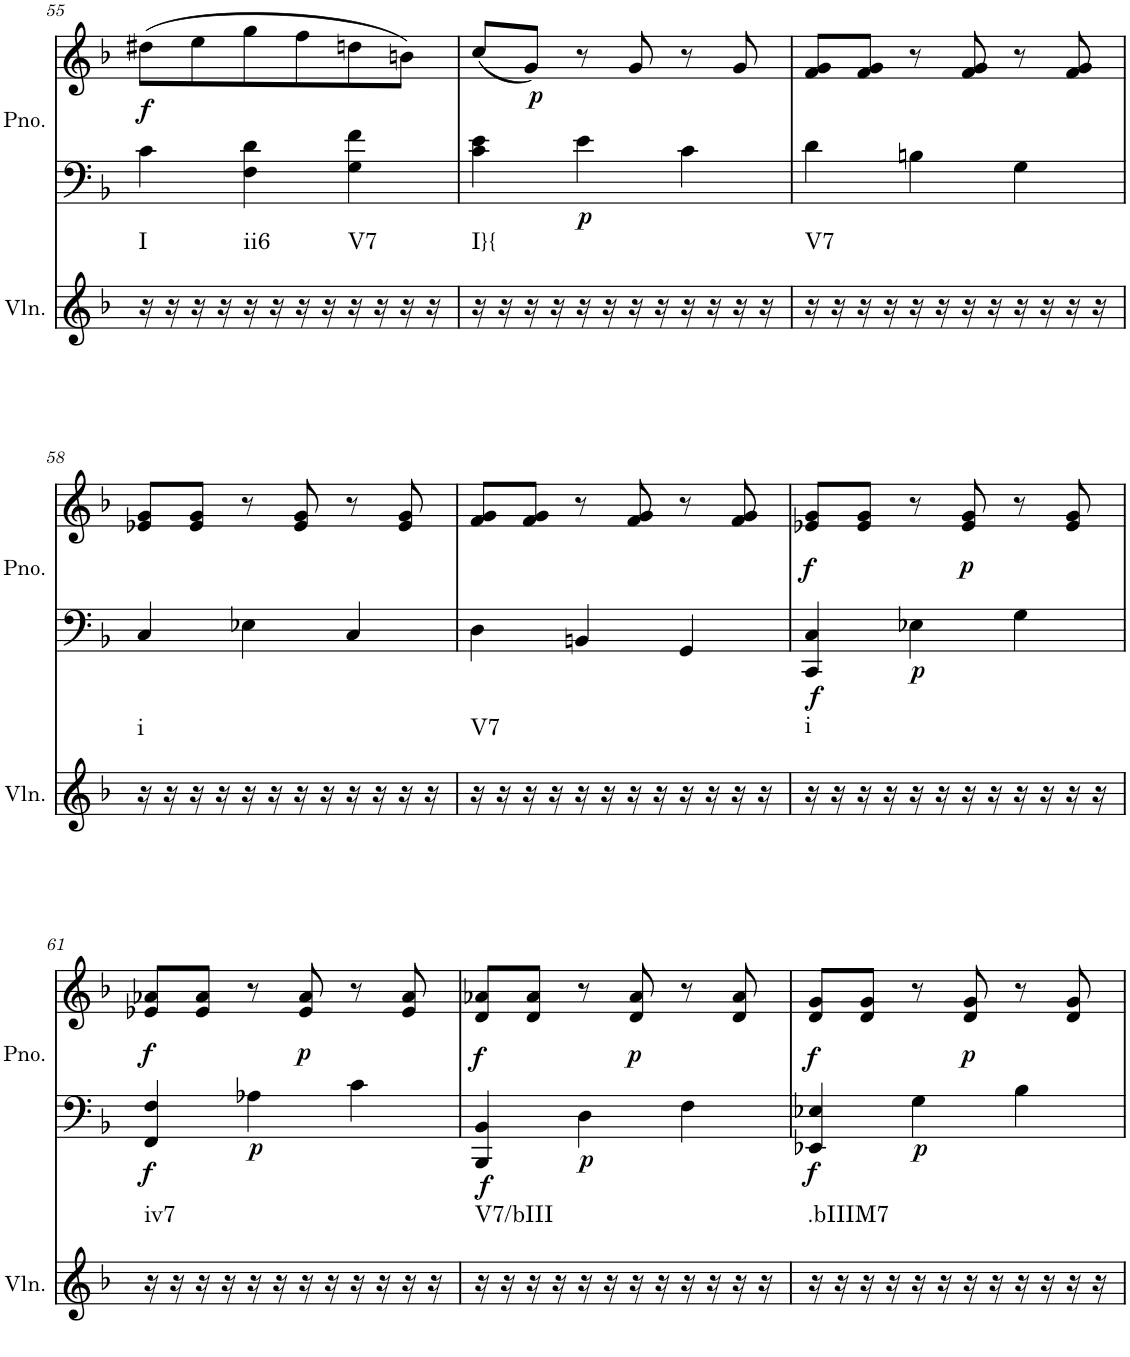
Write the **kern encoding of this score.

**kern	**harte	**kern	**kern	**dynam
*part2	*part2	*part1	*part1	*part1
*staff3	*	*staff2	*staff1	*staff1/2
*I"Violin	*	*I"Piano, Piano right	*	*
*I'Vln.	*	*I'Pno.	*	*
!!LO:PB:g=z
*clefG2	*	*clefF4	*clefG2	*
*k[b-]	*	*k[b-]	*k[b-]	*
*M3/4	*	*M3/4	*M3/4	*
=55	=55	=55	=55	=55
!	!LO:H:kt=I	!	!	!LO:DY:b
16r	N	4c\	(8dd#X\L	f
16r	.	.	.	.
16r	.	.	8ee\	.
16r	.	.	.	.
!	!LO:H:kt=ii6	!	!	!
16r	N	4F\ 4d\	8gg\	.
16r	.	.	.	.
16r	.	.	8ff\	.
16r	.	.	.	.
!	!LO:H:kt=V7	!	!	!
16r	N	4G\ 4f\	8ddn\	.
16r	.	.	.	.
16r	.	.	8bn\J)	.
16r	.	.	.	.
=56	=56	=56	=56	=56
!	!LO:H:kt=I}{	!	!	!
16r	N	4c\ 4e\	(8cc/L	.
16r	.	.	.	.
!	!	!	!	!LO:DY:b
16r	.	.	8g/J)	p
16r	.	.	.	.
!	!	!	!	!LO:DY:b=2
16r	.	4e\	8r	p
16r	.	.	.	.
16r	.	.	8g/	.
16r	.	.	.	.
16r	.	4c\	8r	.
16r	.	.	.	.
16r	.	.	8g/	.
16r	.	.	.	.
=57	=57	=57	=57	=57
!	!LO:H:kt=V7	!	!	!
16r	N	4d\	8f/ 8g/L	.
16r	.	.	.	.
16r	.	.	8f/ 8g/J	.
16r	.	.	.	.
16r	.	4Bn\	8r	.
16r	.	.	.	.
16r	.	.	8f/ 8g/	.
16r	.	.	.	.
16r	.	4G\	8r	.
16r	.	.	.	.
16r	.	.	8f/ 8g/	.
16r	.	.	.	.
!!LO:LB:g=z
=58	=58	=58	=58	=58
!	!LO:H:kt=i	!	!	!
16r	N	4C/	8e-X/ 8g/L	.
16r	.	.	.	.
16r	.	.	8e-/ 8g/J	.
16r	.	.	.	.
16r	.	4E-X\	8r	.
16r	.	.	.	.
16r	.	.	8e-/ 8g/	.
16r	.	.	.	.
16r	.	4C/	8r	.
16r	.	.	.	.
16r	.	.	8e-/ 8g/	.
16r	.	.	.	.
=59	=59	=59	=59	=59
!	!LO:H:kt=V7	!	!	!
16r	N	4D\	8f/ 8g/L	.
16r	.	.	.	.
16r	.	.	8f/ 8g/J	.
16r	.	.	.	.
16r	.	4BBn/	8r	.
16r	.	.	.	.
16r	.	.	8f/ 8g/	.
16r	.	.	.	.
16r	.	4GG/	8r	.
16r	.	.	.	.
16r	.	.	8f/ 8g/	.
16r	.	.	.	.
=60	=60	=60	=60	=60
!	!	!	!	!LO:DY:b=2
!	!LO:H:kt=i	!	!	!LO:DY:n=1:b
16r	N	4CC/ 4C/	8e-X/ 8g/L	f f
16r	.	.	.	.
16r	.	.	8e-/ 8g/J	.
16r	.	.	.	.
!	!	!	!	!LO:DY:n=2:b=2
16r	.	4E-X\	8r	p
16r	.	.	.	.
!	!	!	!	!LO:DY:n=3:b
16r	.	.	8e-/ 8g/	p
16r	.	.	.	.
16r	.	4G\	8r	.
16r	.	.	.	.
16r	.	.	8e-/ 8g/	.
16r	.	.	.	.
!!LO:LB:g=z
=61	=61	=61	=61	=61
!	!	!	!	!LO:DY:b=2
!	!LO:H:kt=iv7	!	!	!LO:DY:n=1:b
16r	N	4FF/ 4F/	8e-X/ 8a-X/L	f f
16r	.	.	.	.
16r	.	.	8e-/ 8a-/J	.
16r	.	.	.	.
!	!	!	!	!LO:DY:n=2:b=2
16r	.	4A-X\	8r	p
16r	.	.	.	.
!	!	!	!	!LO:DY:n=3:b
16r	.	.	8e-/ 8a-/	p
16r	.	.	.	.
16r	.	4c\	8r	.
16r	.	.	.	.
16r	.	.	8e-/ 8a-/	.
16r	.	.	.	.
=62	=62	=62	=62	=62
!	!	!	!	!LO:DY:b=2
!	!LO:H:kt=V7/bIII	!	!	!LO:DY:n=1:b
16r	N	4BBB-/ 4BB-/	8d/ 8a-X/L	f f
16r	.	.	.	.
16r	.	.	8d/ 8a-/J	.
16r	.	.	.	.
!	!	!	!	!LO:DY:n=2:b=2
16r	.	4D\	8r	p
16r	.	.	.	.
!	!	!	!	!LO:DY:n=3:b
16r	.	.	8d/ 8a-/	p
16r	.	.	.	.
16r	.	4F\	8r	.
16r	.	.	.	.
16r	.	.	8d/ 8a-/	.
16r	.	.	.	.
=63	=63	=63	=63	=63
!	!	!	!	!LO:DY:b=2
!	!LO:H:kt=.bIIIM7	!	!	!LO:DY:n=1:b
16r	N	4EE-X/ 4E-X/	8d/ 8g/L	f f
16r	.	.	.	.
16r	.	.	8d/ 8g/J	.
16r	.	.	.	.
!	!	!	!	!LO:DY:n=2:b=2
16r	.	4G\	8r	p
16r	.	.	.	.
!	!	!	!	!LO:DY:n=3:b
16r	.	.	8d/ 8g/	p
16r	.	.	.	.
16r	.	4B-\	8r	.
16r	.	.	.	.
16r	.	.	8d/ 8g/	.
16r	.	.	.	.
=	=	=	=	=
*-	*-	*-	*-	*-
